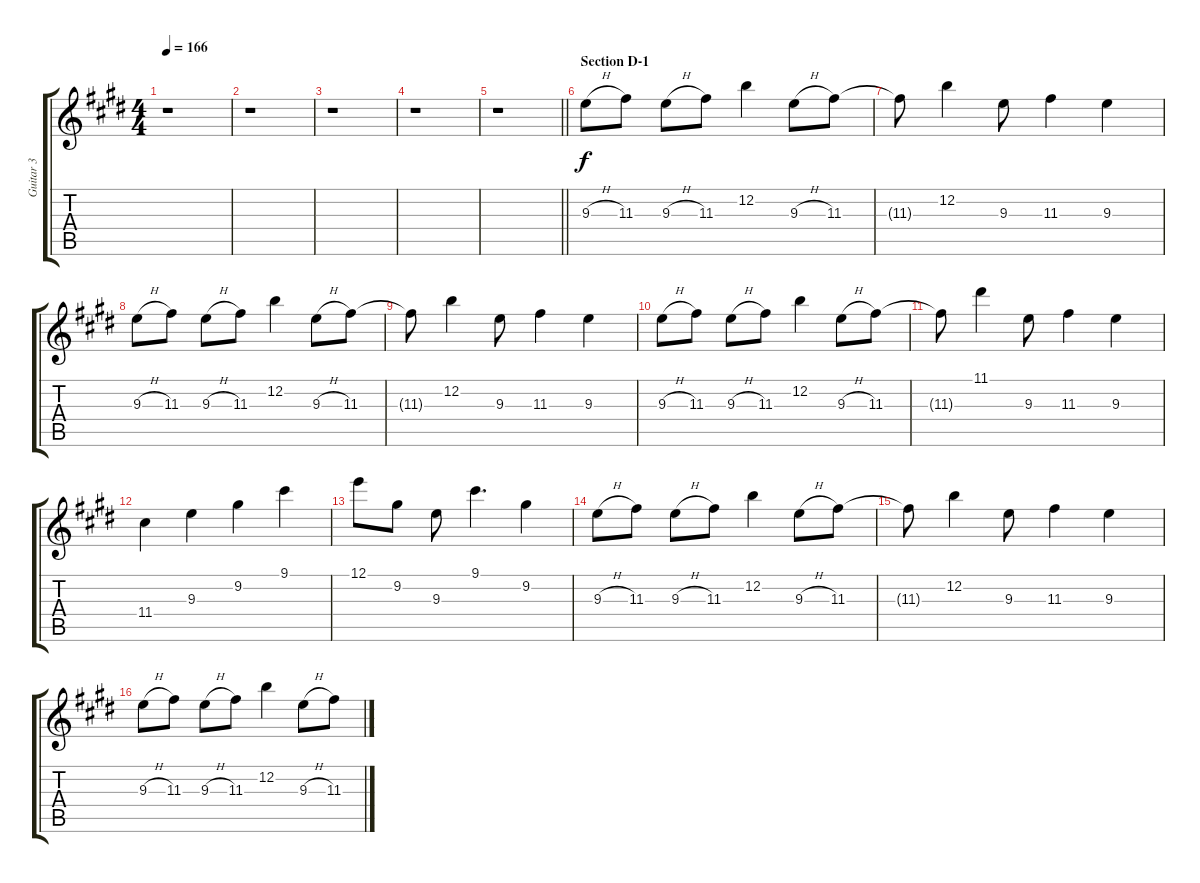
\track ("Guitar 3" "Guitar 3") {instrument electricguitarjazz}
\staff {score tabs}
\tuning (E4 B3 G3 D3 A2 E2) {hide}
\ts (4 4)
\tempo 166
\clef g2
\ks e
r.1{dy f} |
r.1 |
r.1 |
r.1 |
\barLineRight lightlight
r.1 |
\section ("" "Section D-1")
9.3{h}.8 11.3.8 9.3{h}.8 11.3.8 12.2.4 9.3{h}.8 11.3.8 |
11.3{t}.8 12.2.4 9.3.8 11.3.4 9.3.4 |
9.3{h}.8 11.3.8 9.3{h}.8 11.3.8 12.2.4 9.3{h}.8 11.3.8 |
11.3{t}.8 12.2.4 9.3.8 11.3.4 9.3.4 |
9.3{h}.8 11.3.8 9.3{h}.8 11.3.8 12.2.4 9.3{h}.8 11.3.8 |
11.3{t}.8 11.1.4 9.3.8 11.3.4 9.3.4 |
11.4.4 9.3.4 9.2.4 9.1.4 |
12.1.8 9.2.8 9.3.8 9.1.4{d} 9.2.4 |
9.3{h}.8 11.3.8 9.3{h}.8 11.3.8 12.2.4 9.3{h}.8 11.3.8 |
11.3{t}.8 12.2.4 9.3.8 11.3.4 9.3.4 |
9.3{h}.8 11.3.8 9.3{h}.8 11.3.8 12.2.4 9.3{h}.8 11.3.8
